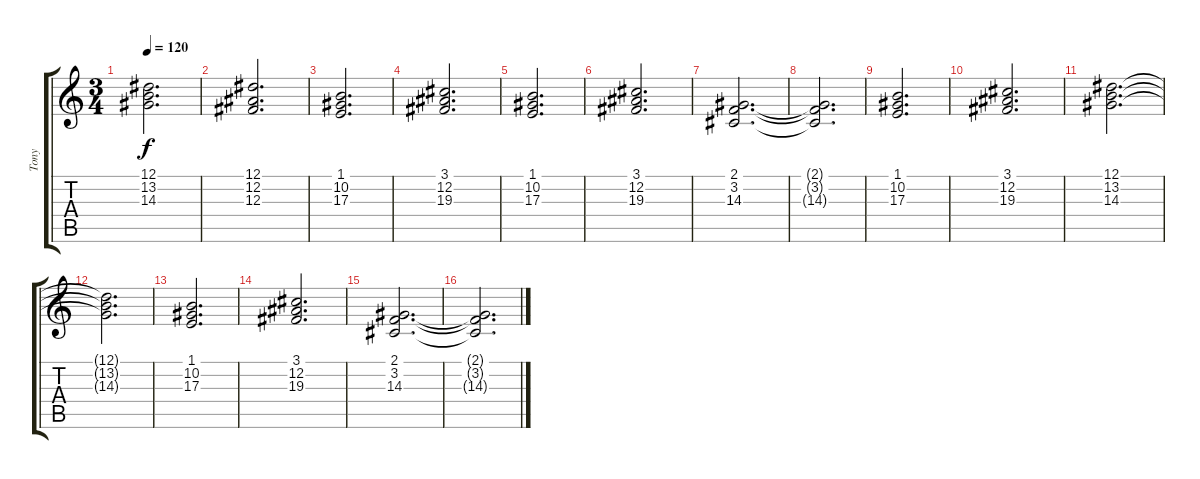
\track ("Tony" "Tony") {instrument stringensemble2}
\staff {score tabs}
\tuning (Eb4 Bb3 Gb3 Db3 Ab2 Eb2) {hide}
\ts (3 4)
\tempo 120
\clef g2
\ks c
(12.1 13.2 14.3).2{d dy f} |
(12.1 12.2 12.3).2{d} |
(1.1 10.2 17.3).2{d} |
(3.1 12.2 19.3).2{d} |
(1.1 10.2 17.3).2{d} |
(3.1 12.2 19.3).2{d} |
(2.1 3.2 14.3).2{d} |
(2.1{t} 3.2{t} 14.3{t}).2{d} |
(1.1 10.2 17.3).2{d} |
(3.1 12.2 19.3).2{d} |
(12.1 13.2 14.3).2{d} |
(12.1{t} 13.2{t} 14.3{t}).2{d} |
(1.1 10.2 17.3).2{d} |
(3.1 12.2 19.3).2{d} |
(2.1 3.2 14.3).2{d} |
(2.1{t} 3.2{t} 14.3{t}).2{d}
